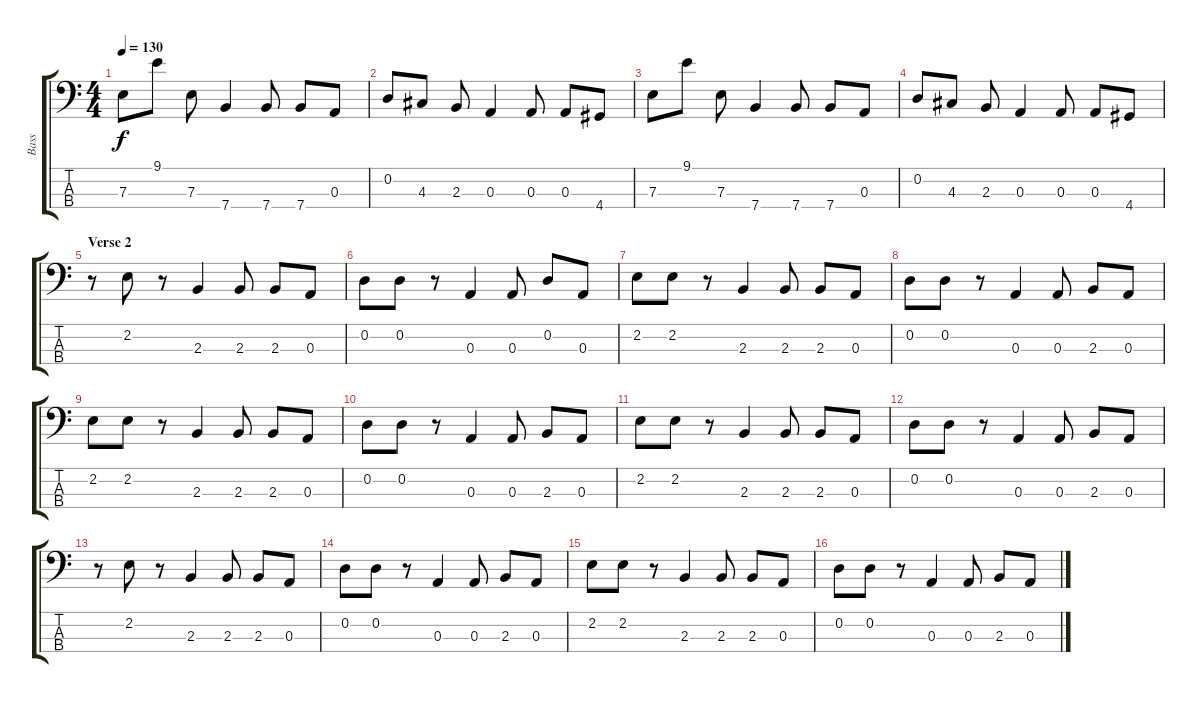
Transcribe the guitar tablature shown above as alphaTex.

\track ("Bass" "Bass") {instrument electricbassfinger}
\staff {score tabs}
\tuning (G2 D2 A1 E1) {hide}
\ts (4 4)
\tempo 130
\clef f4
\ks c
7.3.8{dy f} 9.1.8 7.3.8 7.4.4 7.4.8 7.4.8 0.3.8 |
0.2.8 4.3.8 2.3.8 0.3.4 0.3.8 0.3.8 4.4.8 |
7.3.8 9.1.8 7.3.8 7.4.4 7.4.8 7.4.8 0.3.8 |
0.2.8 4.3.8 2.3.8 0.3.4 0.3.8 0.3.8 4.4.8 |
\section ("" "Verse 2")
r.8 2.2.8 r.8 2.3.4 2.3.8 2.3.8 0.3.8 |
0.2.8 0.2.8 r.8 0.3.4 0.3.8 0.2.8 0.3.8 |
2.2.8 2.2.8 r.8 2.3.4 2.3.8 2.3.8 0.3.8 |
0.2.8 0.2.8 r.8 0.3.4 0.3.8 2.3.8 0.3.8 |
2.2.8 2.2.8 r.8 2.3.4 2.3.8 2.3.8 0.3.8 |
0.2.8 0.2.8 r.8 0.3.4 0.3.8 2.3.8 0.3.8 |
2.2.8 2.2.8 r.8 2.3.4 2.3.8 2.3.8 0.3.8 |
0.2.8 0.2.8 r.8 0.3.4 0.3.8 2.3.8 0.3.8 |
r.8 2.2.8 r.8 2.3.4 2.3.8 2.3.8 0.3.8 |
0.2.8 0.2.8 r.8 0.3.4 0.3.8 2.3.8 0.3.8 |
2.2.8 2.2.8 r.8 2.3.4 2.3.8 2.3.8 0.3.8 |
0.2.8 0.2.8 r.8 0.3.4 0.3.8 2.3.8 0.3.8
